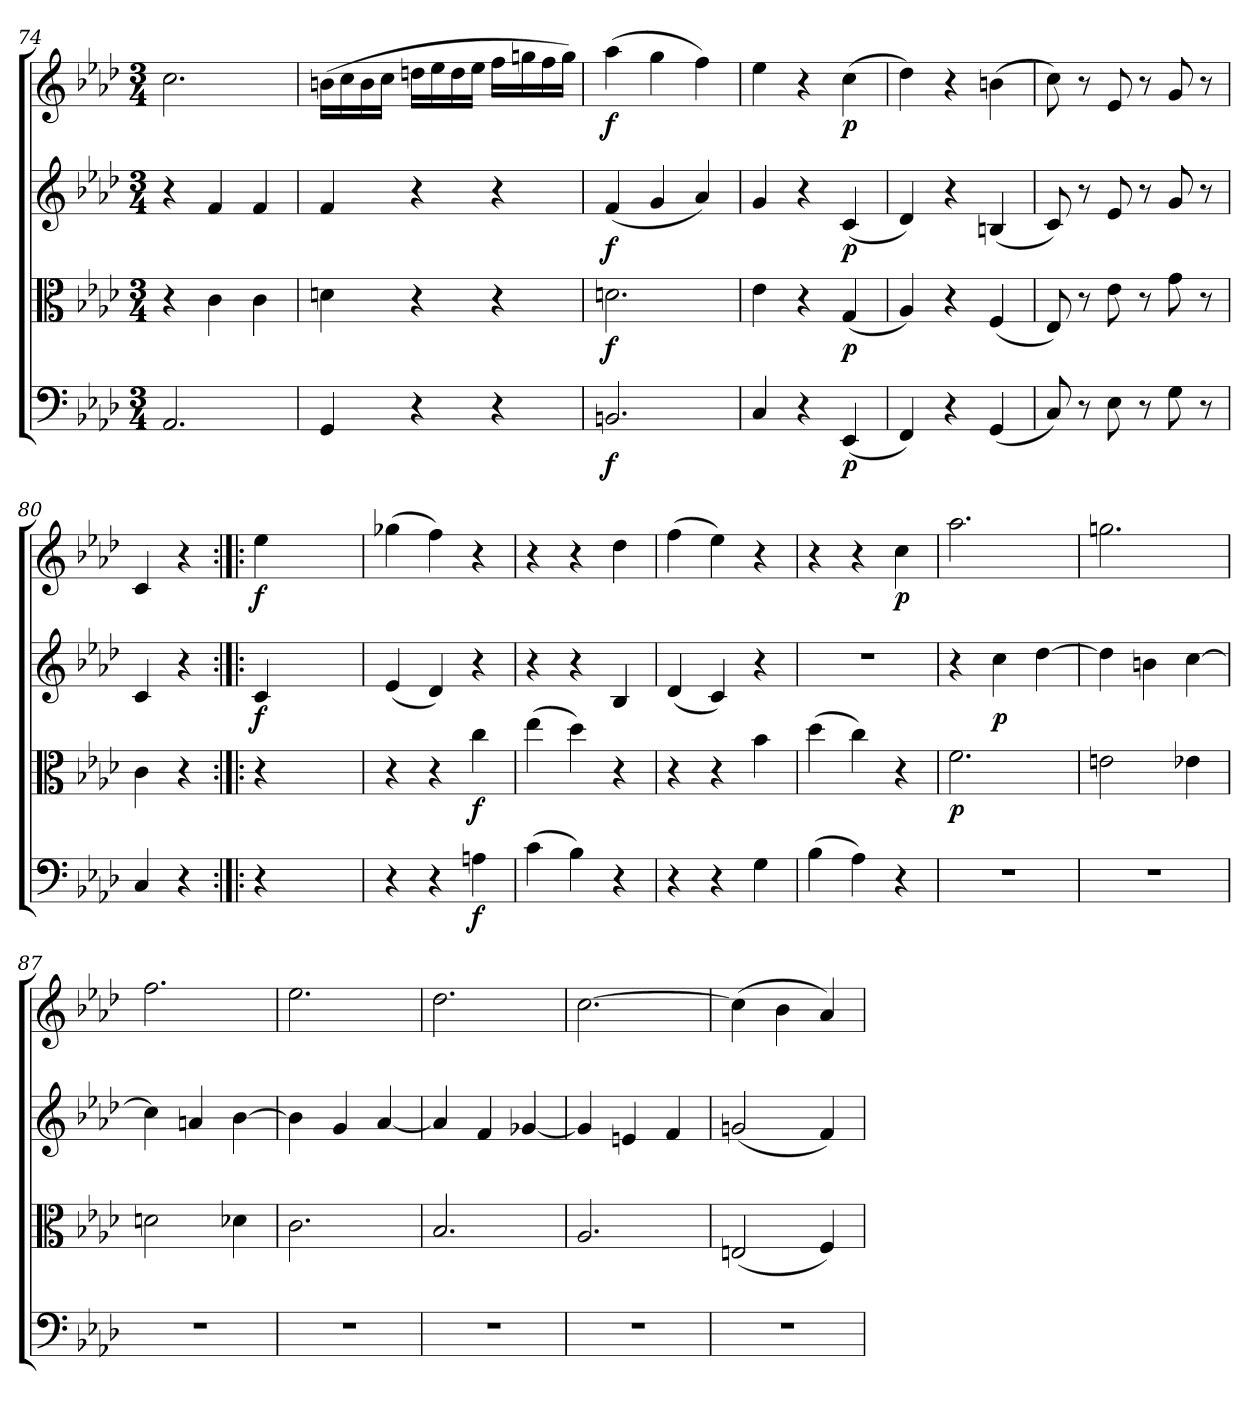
**kern	**dynam	**kern	**dynam	**kern	**dynam	**kern	**dynam
*part4	*part4	*part3	*part3	*part2	*part2	*part1	*part1
*staff4	*staff4	*staff3	*staff3	*staff2	*staff2	*staff1	*staff1
*clefF4	*	*clefC3	*	*clefG2	*	*clefG2	*
*k[b-e-a-d-]	*	*k[b-e-a-d-]	*	*k[b-e-a-d-]	*	*k[b-e-a-d-]	*
*f:	*	*f:	*	*f:	*	*f:	*
*M3/4	*	*M3/4	*	*M3/4	*	*M3/4	*
=74	=74	=74	=74	=74	=74	=74	=74
2.AA-/	.	4r	.	4r	.	2.cc\	.
.	.	4c\	.	4f/	.	.	.
.	.	4c\	.	4f/	.	.	.
=75	=75	=75	=75	=75	=75	=75	=75
4GG/	.	4dn\	.	4f/	.	(16bn\LL	.
.	.	.	.	.	.	16cc\	.
.	.	.	.	.	.	16b\	.
.	.	.	.	.	.	16cc\JJ	.
4r	.	4r	.	4r	.	16ddn\LL	.
.	.	.	.	.	.	16ee-\	.
.	.	.	.	.	.	16dd\	.
.	.	.	.	.	.	16ee-\JJ	.
4r	.	4r	.	4r	.	16ff\LL	.
.	.	.	.	.	.	16ggn\	.
.	.	.	.	.	.	16ff\	.
.	.	.	.	.	.	16gg\JJ)	.
=76	=76	=76	=76	=76	=76	=76	=76
2.BBn/	f	2.dn\	f	(4f/	f	(4aa-\	f
.	.	.	.	4g/	.	4gg\	.
.	.	.	.	4a-/)	.	4ff\)	.
=77	=77	=77	=77	=77	=77	=77	=77
4C/	.	4e-\	.	4g/	.	4ee-\	.
4r	.	4r	.	4r	.	4r	.
(4EE-/	p	(4G/	p	(4c/	p	(4cc\	p
=78	=78	=78	=78	=78	=78	=78	=78
4FF/)	.	4A-/)	.	4d-/)	.	4dd-\)	.
4r	.	4r	.	4r	.	4r	.
(4GG/	.	(4F/	.	(4Bn/	.	(4bn\	.
=79	=79	=79	=79	=79	=79	=79	=79
8C/)	.	8E-/)	.	8c/)	.	8cc\)	.
8r	.	8r	.	8r	.	8r	.
8E-\	.	8e-\	.	8e-/	.	8e-/	.
8r	.	8r	.	8r	.	8r	.
8G\	.	8g\	.	8g/	.	8g/	.
8r	.	8r	.	8r	.	8r	.
=80	=80	=80	=80	=80	=80	=80	=80
4C/	.	4c\	.	4c/	.	4c/	.
4r	.	4r	.	4r	.	4r	.
=:|!|:	=:|!|:	=:|!|:	=:|!|:	=:|!|:	=:|!|:	=:|!|:	=:|!|:
4r	.	4r	.	4c/	f	4ee-\	f
2ryy	.	2ryy	.	2ryy	.	2ryy	.
=81	=81	=81	=81	=81	=81	=81	=81
4r	.	4r	.	(4e-/	.	(4gg-X\	.
4r	.	4r	.	4d-/)	.	4ff\)	.
4An\	f	4cc\	f	4r	.	4r	.
=82	=82	=82	=82	=82	=82	=82	=82
(4c\	.	(4ee-\	.	4r	.	4r	.
4B-\)	.	4dd-\)	.	4r	.	4r	.
4r	.	4r	.	4B-/	.	4dd-\	.
=83	=83	=83	=83	=83	=83	=83	=83
4r	.	4r	.	(4d-/	.	(4ff\	.
4r	.	4r	.	4c/)	.	4ee-\)	.
4G\	.	4b-\	.	4r	.	4r	.
=84	=84	=84	=84	=84	=84	=84	=84
(4B-\	.	(4dd-\	.	2.r	.	4r	.
4A-\)	.	4cc\)	.	.	.	4r	.
4r	.	4r	.	.	.	4cc\	p
=85	=85	=85	=85	=85	=85	=85	=85
2.r	.	2.f\	p	4r	.	2.aa-\	.
.	.	.	.	4cc\	p	.	.
.	.	.	.	[4dd-\	.	.	.
=86	=86	=86	=86	=86	=86	=86	=86
2.r	.	2en\	.	4dd-\]	.	2.ggn\	.
.	.	.	.	4bn\	.	.	.
.	.	4e-X\	.	[4cc\	.	.	.
=87	=87	=87	=87	=87	=87	=87	=87
2.r	.	2dn\	.	4cc\]	.	2.ff\	.
.	.	.	.	4an/	.	.	.
.	.	4d-X\	.	[4b-\	.	.	.
=88	=88	=88	=88	=88	=88	=88	=88
2.r	.	2.c\	.	4b-\]	.	2.ee-\	.
.	.	.	.	4g/	.	.	.
.	.	.	.	[4a-/	.	.	.
=89	=89	=89	=89	=89	=89	=89	=89
2.r	.	2.B-/	.	4a-/]	.	2.dd-\	.
.	.	.	.	4f/	.	.	.
.	.	.	.	[4g-X/	.	.	.
=90	=90	=90	=90	=90	=90	=90	=90
2.r	.	2.A-/	.	4g-/]	.	[2.cc\	.
.	.	.	.	4en/	.	.	.
.	.	.	.	4f/	.	.	.
=91	=91	=91	=91	=91	=91	=91	=91
2.r	.	(2En/	.	(2gn/	.	(4cc\]	.
.	.	.	.	.	.	4b-\	.
.	.	4F/)	.	4f/)	.	4a-/)	.
=	=	=	=	=	=	=	=
*-	*-	*-	*-	*-	*-	*-	*-
